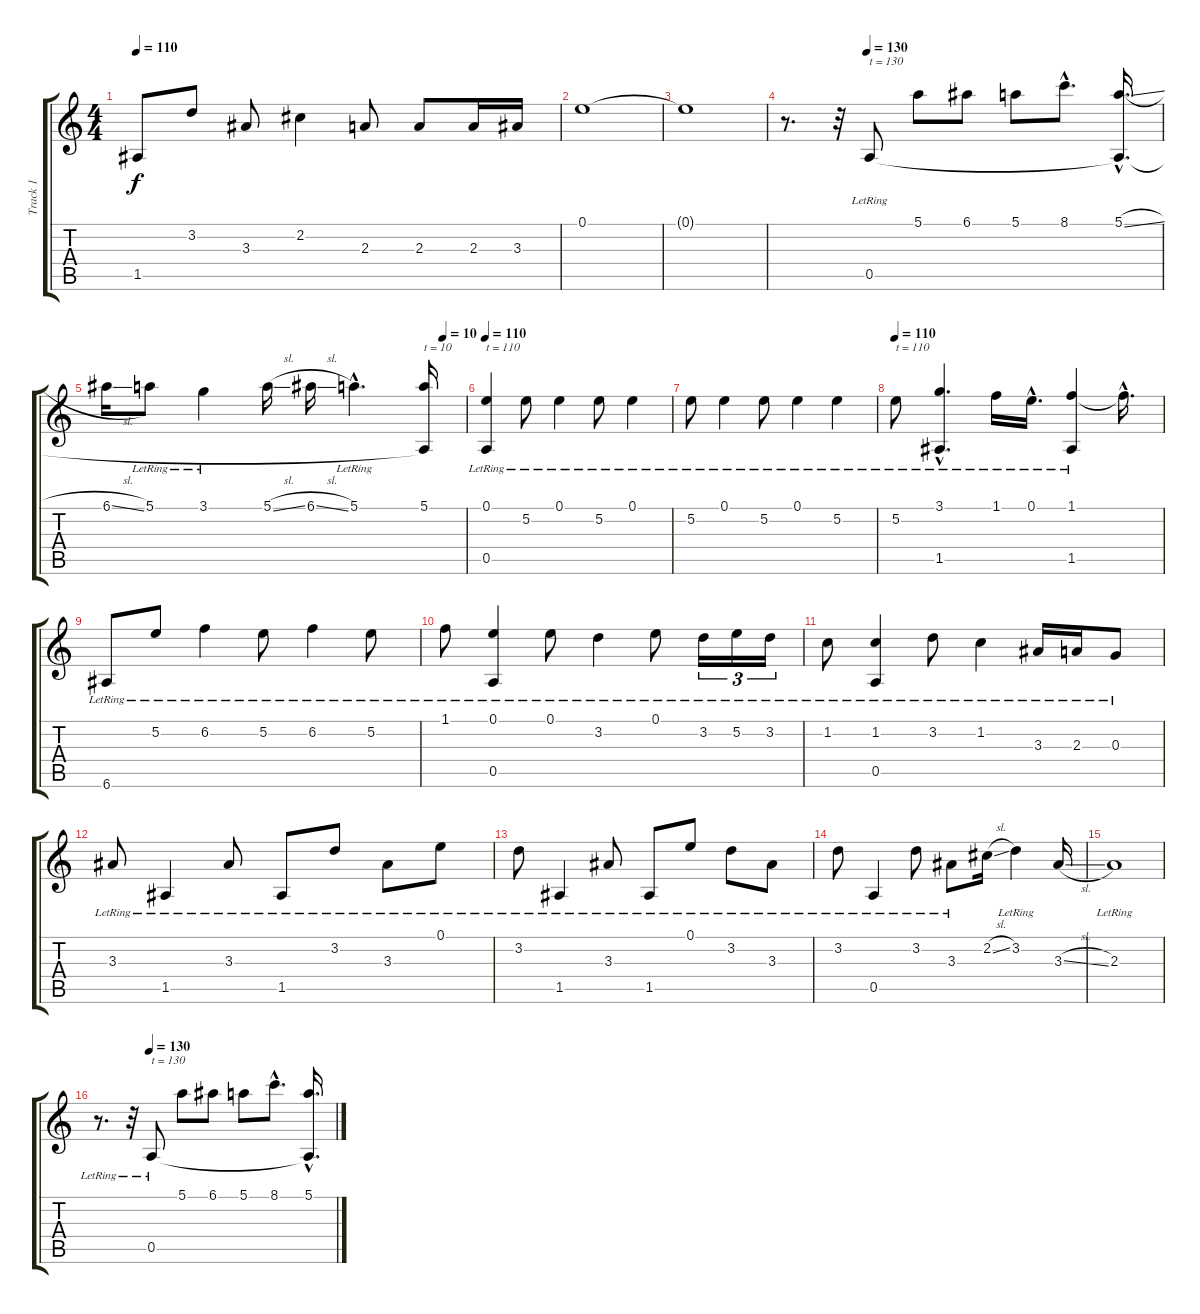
\track ("Track 1" "Track 1") {instrument acousticguitarsteel}
\staff {score tabs}
\tuning (E4 B3 G3 D3 A2 E2) {hide}
\ts (4 4)
\tempo 110
\clef g2
\ks c
1.5.8{dy f} 3.2.8 3.3.8 2.2.4 2.3.8 2.3.8 2.3.16 3.3.16 |
0.1.1{volume 13 instrument electricguitarclean} |
0.1{t}.1 |
\tempo (130 0.21875)
r.8{d} r.32 0.5{lr}.8{txt "t = 130"} 5.1.8 6.1.8 5.1.8 8.1{hac}.8{d} (5.1{sl hac} 0.5{hac t}).16{d} |
\tempo (10 0.9375)
6.1{sl}.16 5.1{lr}.8 3.1{lr}.4 5.1{sl}.16 6.1{sl}.16 5.1{hac lr}.4{d} (5.1 0.5{t}).16{txt "t = 10"} |
\tempo 110
(0.1{lr} 0.5).4{txt "t = 110" instrument electricguitarclean} 5.2{lr}.8 0.1{lr}.4 5.2{lr}.8 0.1{lr}.4 |
5.2{lr}.8 0.1{lr}.4 5.2{lr}.8 0.1{lr}.4 5.2{lr}.4 |
\tempo 110
5.2{lr}.8{txt "t = 110"} (3.1{hac lr} 1.5{hac}).4{d} 1.1{lr}.16 0.1{hac lr}.16{d} (1.1{lr} 1.5{lr}).4 1.1{hac t}.16{d} |
6.6{lr}.8 5.2{lr}.8 6.2{lr}.4 5.2{lr}.8 6.2{lr}.4 5.2{lr}.8 |
1.1{lr}.8 (0.1{lr} 0.5{lr}).4 0.1{lr}.8 3.2{lr}.4 0.1{lr}.8 3.2{lr}.16{tu (3 2)} 5.2{lr}.16{tu (3 2)} 3.2{lr}.16{tu (3 2)} |
1.2{lr}.8 (1.2{lr} 0.5{lr}).4 3.2{lr}.8 1.2{lr}.4 3.3{lr}.16 2.3{lr}.16 0.3{lr}.8 |
3.3{lr}.8 1.5{lr}.4 3.3{lr}.8 1.5{lr}.8 3.2{lr}.8 3.3{lr}.8 0.1{lr}.8 |
3.2{lr}.8 1.5{lr}.4 3.3{lr}.8 1.5{lr}.8 0.1{lr}.8 3.2{lr}.8 3.3{lr}.8 |
3.2{lr}.8 0.5{lr}.4 3.2{lr}.8 3.3{lr}.8 2.2{sl}.16 3.2{lr}.4 3.3{sl}.16 |
2.3{lr}.1 |
\tempo (130 0.21875)
r.8{d} r.32 0.5{lr}.8{txt "t = 130"} 5.1.8 6.1.8 5.1.8 8.1{hac}.8{d} (5.1{sl hac} 0.5{hac t}).16{d}
